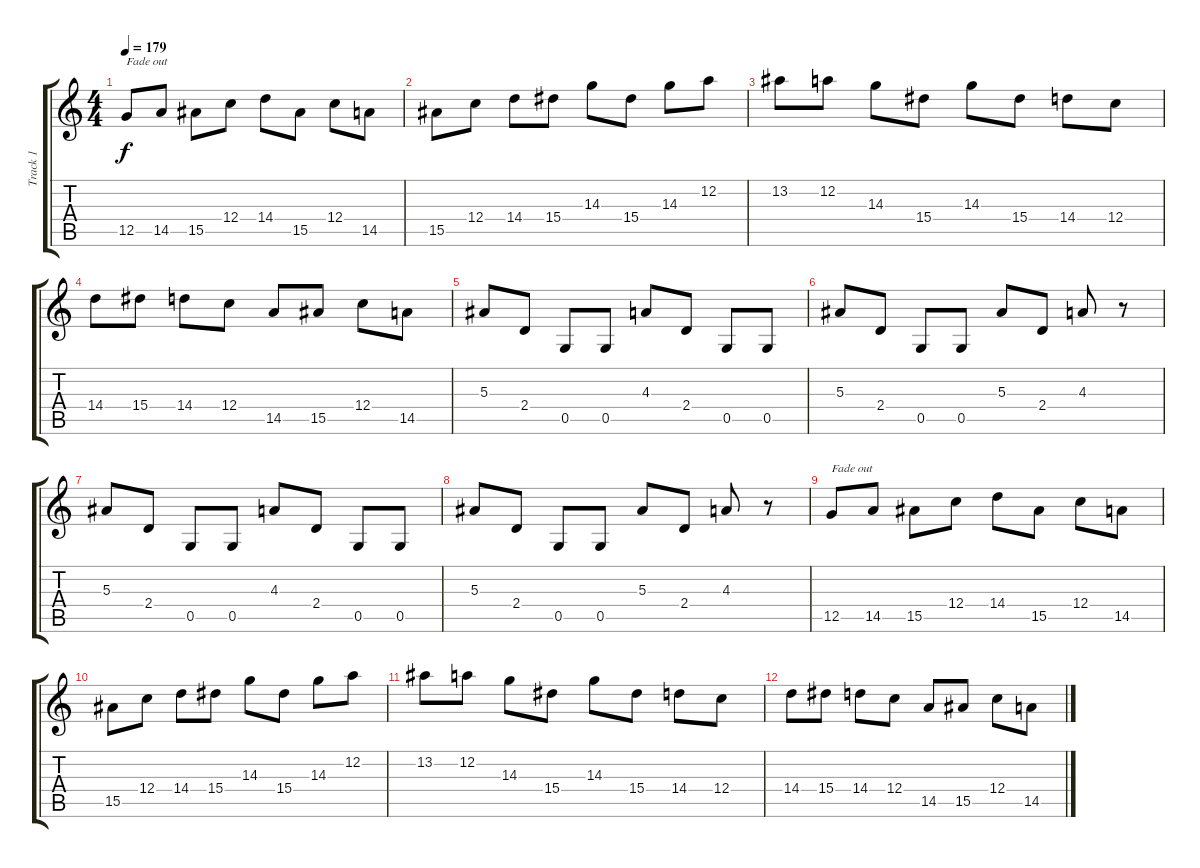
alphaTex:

\track ("Track 1" "Track 1") {instrument distortionguitar}
\staff {score tabs}
\tuning (D4 A3 F3 C3 G2 D2) {hide}
\ts (4 4)
\tempo 179
\clef g2
\ks c
12.5.8{txt "Fade out" dy f} 14.5.8 15.5.8 12.4.8 14.4.8 15.5.8 12.4.8 14.5.8 |
15.5.8 12.4.8 14.4.8 15.4.8 14.3.8 15.4.8 14.3.8 12.2.8 |
13.2.8 12.2.8 14.3.8 15.4.8 14.3.8 15.4.8 14.4.8 12.4.8 |
14.4.8 15.4.8 14.4.8 12.4.8 14.5.8 15.5.8 12.4.8 14.5.8 |
5.3.8 2.4.8 0.5.8 0.5.8 4.3.8 2.4.8 0.5.8 0.5.8 |
5.3.8 2.4.8 0.5.8 0.5.8 5.3.8 2.4.8 4.3.8 r.8 |
5.3.8 2.4.8 0.5.8 0.5.8 4.3.8 2.4.8 0.5.8 0.5.8 |
5.3.8 2.4.8 0.5.8 0.5.8 5.3.8 2.4.8 4.3.8 r.8 |
12.5.8{txt "Fade out" volume 10} 14.5.8 15.5.8 12.4.8 14.4.8 15.5.8 12.4.8 14.5.8 |
15.5.8 12.4.8 14.4.8 15.4.8 14.3.8 15.4.8 14.3.8 12.2.8 |
13.2.8{volume 0} 12.2.8 14.3.8 15.4.8 14.3.8 15.4.8 14.4.8 12.4.8 |
14.4.8 15.4.8 14.4.8 12.4.8 14.5.8 15.5.8 12.4.8 14.5.8
